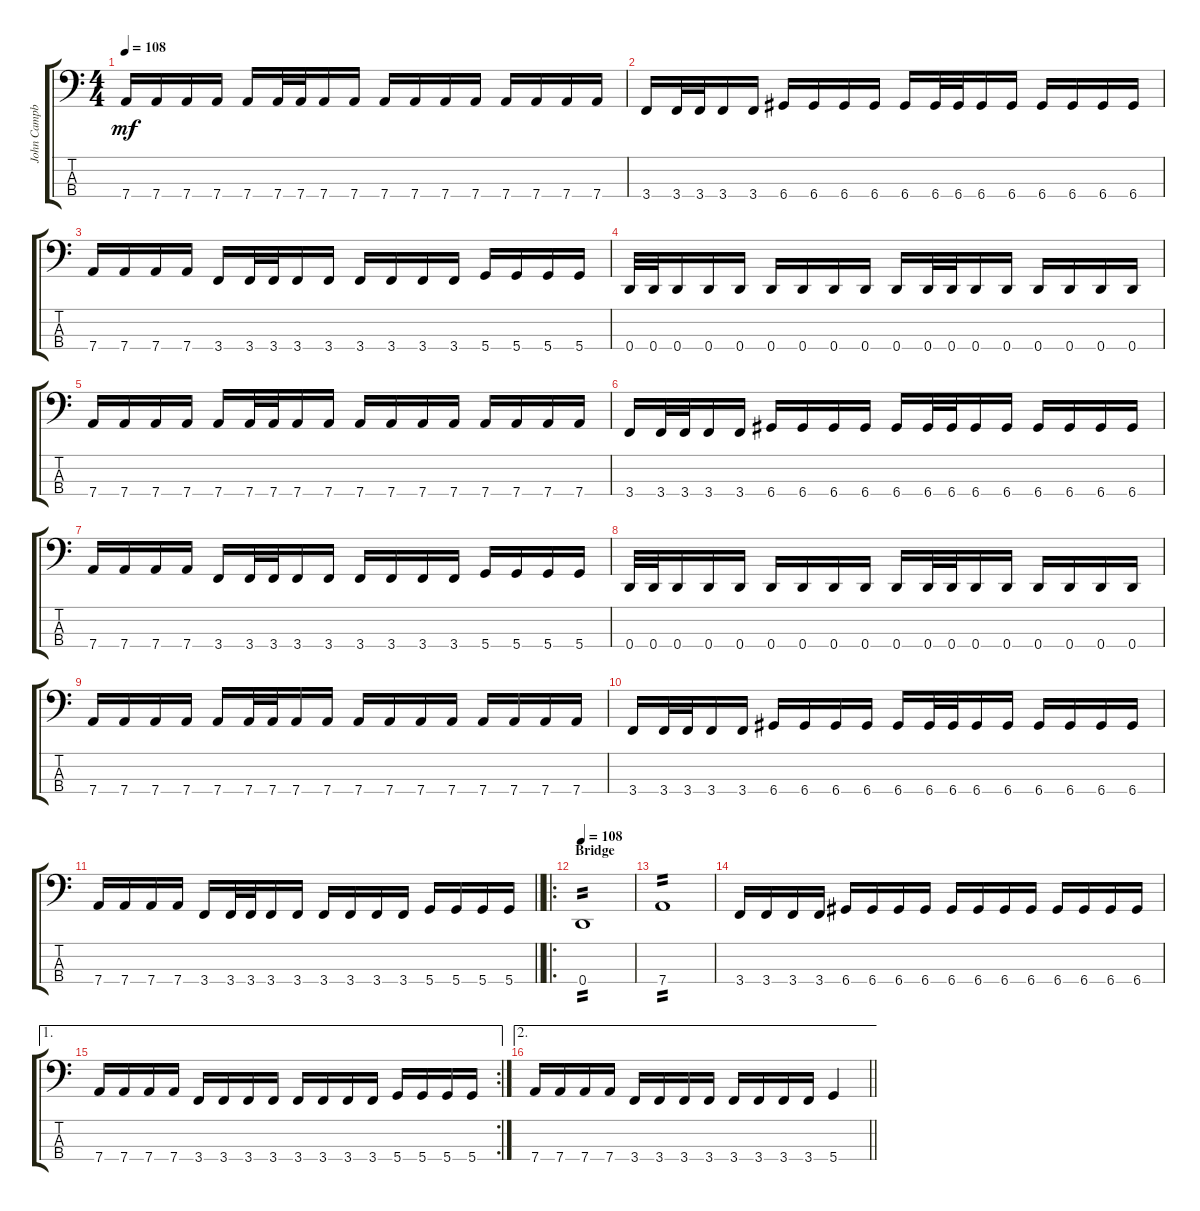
\track ("John Campbell (Bass Guitar)" "John Campb") {instrument electricbassfinger}
\staff {score tabs}
\tuning (G2 D2 A1 D1) {hide}
\ts (4 4)
\tempo 108
\clef f4
\ks c
7.4.16{dy mf} 7.4.16 7.4.16 7.4.16 7.4.16 7.4.32 7.4.32 7.4.16 7.4.16 7.4.16 7.4.16 7.4.16 7.4.16 7.4.16 7.4.16 7.4.16 7.4.16 |
3.4.16 3.4.32 3.4.32 3.4.16 3.4.16 6.4.16 6.4.16 6.4.16 6.4.16 6.4.16 6.4.32 6.4.32 6.4.16 6.4.16 6.4.16 6.4.16 6.4.16 6.4.16 |
7.4.16 7.4.16 7.4.16 7.4.16 3.4.16 3.4.32 3.4.32 3.4.16 3.4.16 3.4.16 3.4.16 3.4.16 3.4.16 5.4.16 5.4.16 5.4.16 5.4.16 |
0.4.32 0.4.32 0.4.16 0.4.16 0.4.16 0.4.16 0.4.16 0.4.16 0.4.16 0.4.16 0.4.32 0.4.32 0.4.16 0.4.16 0.4.16 0.4.16 0.4.16 0.4.16 |
7.4.16 7.4.16 7.4.16 7.4.16 7.4.16 7.4.32 7.4.32 7.4.16 7.4.16 7.4.16 7.4.16 7.4.16 7.4.16 7.4.16 7.4.16 7.4.16 7.4.16 |
3.4.16 3.4.32 3.4.32 3.4.16 3.4.16 6.4.16 6.4.16 6.4.16 6.4.16 6.4.16 6.4.32 6.4.32 6.4.16 6.4.16 6.4.16 6.4.16 6.4.16 6.4.16 |
7.4.16 7.4.16 7.4.16 7.4.16 3.4.16 3.4.32 3.4.32 3.4.16 3.4.16 3.4.16 3.4.16 3.4.16 3.4.16 5.4.16 5.4.16 5.4.16 5.4.16 |
0.4.32 0.4.32 0.4.16 0.4.16 0.4.16 0.4.16 0.4.16 0.4.16 0.4.16 0.4.16 0.4.32 0.4.32 0.4.16 0.4.16 0.4.16 0.4.16 0.4.16 0.4.16 |
7.4.16 7.4.16 7.4.16 7.4.16 7.4.16 7.4.32 7.4.32 7.4.16 7.4.16 7.4.16 7.4.16 7.4.16 7.4.16 7.4.16 7.4.16 7.4.16 7.4.16 |
3.4.16 3.4.32 3.4.32 3.4.16 3.4.16 6.4.16 6.4.16 6.4.16 6.4.16 6.4.16 6.4.32 6.4.32 6.4.16 6.4.16 6.4.16 6.4.16 6.4.16 6.4.16 |
\barLineRight lightlight
7.4.16 7.4.16 7.4.16 7.4.16 3.4.16 3.4.32 3.4.32 3.4.16 3.4.16 3.4.16 3.4.16 3.4.16 3.4.16 5.4.16 5.4.16 5.4.16 5.4.16 |
\ro
\section ("" "Bridge")
\tempo 108
0.4.1{tp 2} |
7.4.1{tp 2} |
3.4.16 3.4.16 3.4.16 3.4.16 6.4.16 6.4.16 6.4.16 6.4.16 6.4.16 6.4.16 6.4.16 6.4.16 6.4.16 6.4.16 6.4.16 6.4.16 |
\ae 1
\rc 2
7.4.16 7.4.16 7.4.16 7.4.16 3.4.16 3.4.16 3.4.16 3.4.16 3.4.16 3.4.16 3.4.16 3.4.16 5.4.16 5.4.16 5.4.16 5.4.16 |
\ae 2
\barLineRight lightlight
7.4.16 7.4.16 7.4.16 7.4.16 3.4.16 3.4.16 3.4.16 3.4.16 3.4.16 3.4.16 3.4.16 3.4.16 5.4.4
